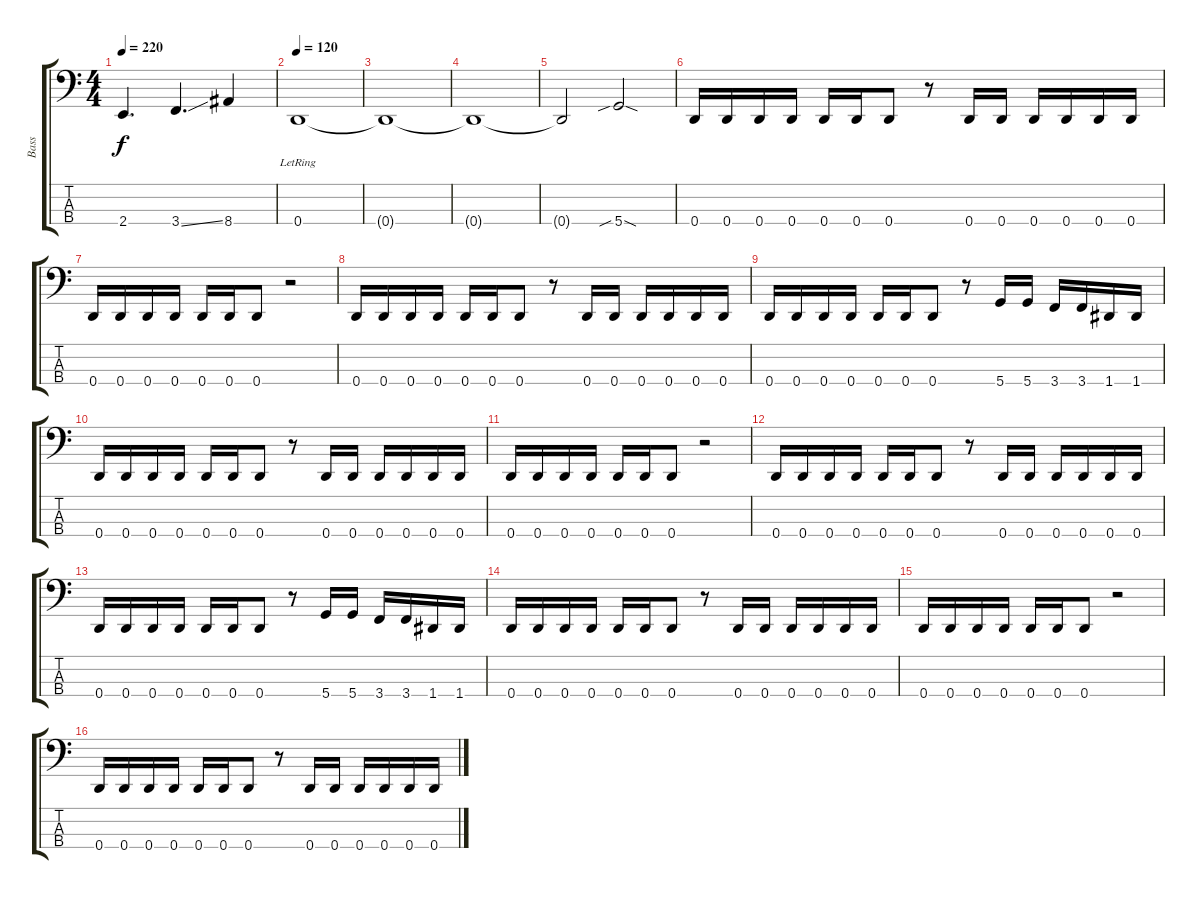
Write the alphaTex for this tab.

\track ("Bass" "Bass") {instrument electricbassfinger}
\staff {score tabs}
\tuning (F2 C2 G1 D1) {hide}
\ts (4 4)
\tempo 220
\clef f4
\ks c
2.4.4{d dy f} 3.4{ss}.4{d} 8.4.4 |
\tempo 120
0.4{lr}.1 |
0.4{t}.1 |
0.4{t}.1 |
0.4{t}.2 5.4{sib sod}.2 |
0.4.16 0.4.16 0.4.16 0.4.16 0.4.16 0.4.16 0.4.8 r.8 0.4.16 0.4.16 0.4.16 0.4.16 0.4.16 0.4.16 |
0.4.16 0.4.16 0.4.16 0.4.16 0.4.16 0.4.16 0.4.8 r.2 |
0.4.16 0.4.16 0.4.16 0.4.16 0.4.16 0.4.16 0.4.8 r.8 0.4.16 0.4.16 0.4.16 0.4.16 0.4.16 0.4.16 |
0.4.16 0.4.16 0.4.16 0.4.16 0.4.16 0.4.16 0.4.8 r.8 5.4.16 5.4.16 3.4.16 3.4.16 1.4.16 1.4.16 |
0.4.16 0.4.16 0.4.16 0.4.16 0.4.16 0.4.16 0.4.8 r.8 0.4.16 0.4.16 0.4.16 0.4.16 0.4.16 0.4.16 |
0.4.16 0.4.16 0.4.16 0.4.16 0.4.16 0.4.16 0.4.8 r.2 |
0.4.16 0.4.16 0.4.16 0.4.16 0.4.16 0.4.16 0.4.8 r.8 0.4.16 0.4.16 0.4.16 0.4.16 0.4.16 0.4.16 |
0.4.16 0.4.16 0.4.16 0.4.16 0.4.16 0.4.16 0.4.8 r.8 5.4.16 5.4.16 3.4.16 3.4.16 1.4.16 1.4.16 |
0.4.16 0.4.16 0.4.16 0.4.16 0.4.16 0.4.16 0.4.8 r.8 0.4.16 0.4.16 0.4.16 0.4.16 0.4.16 0.4.16 |
0.4.16 0.4.16 0.4.16 0.4.16 0.4.16 0.4.16 0.4.8 r.2 |
0.4.16 0.4.16 0.4.16 0.4.16 0.4.16 0.4.16 0.4.8 r.8 0.4.16 0.4.16 0.4.16 0.4.16 0.4.16 0.4.16
